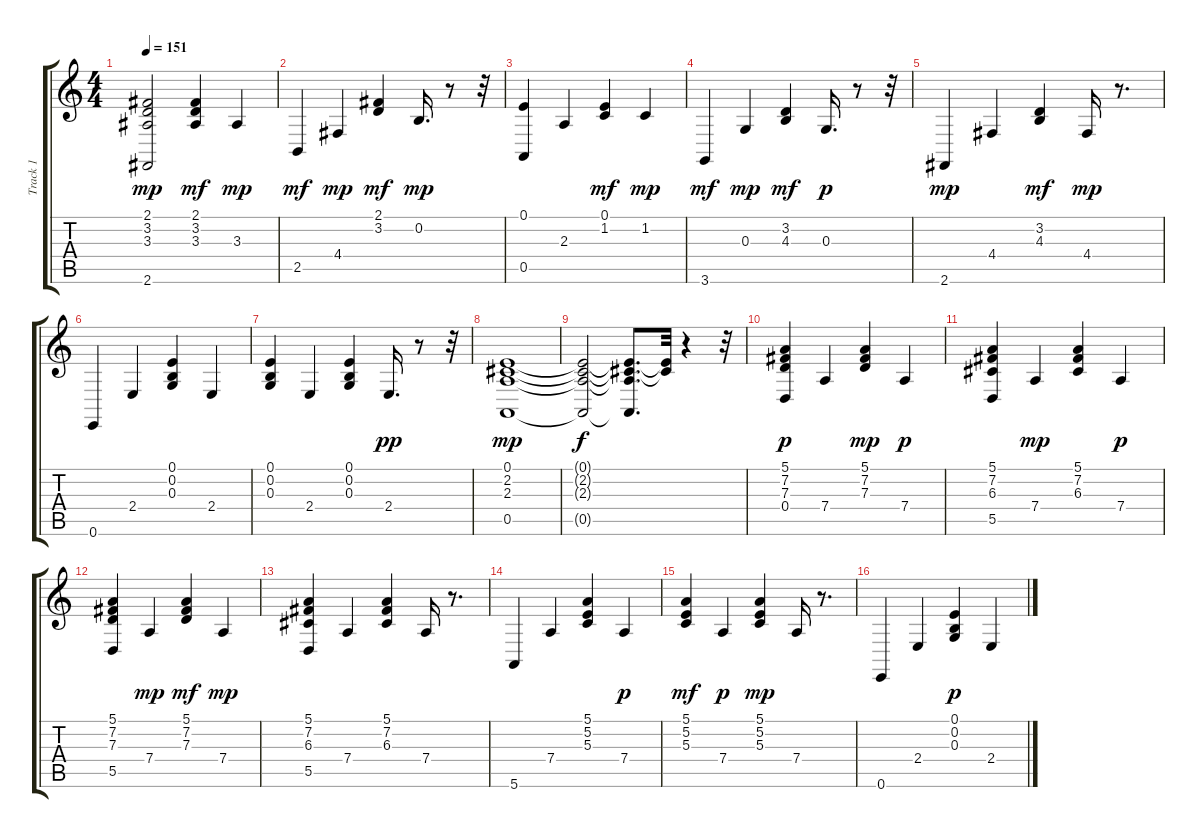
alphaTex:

\track ("Track 1" "Track 1") {instrument electricpiano1}
\staff {score tabs}
\tuning (E4 B3 G3 D3 A2 E2) {hide}
\ts (4 4)
\tempo 151
\clef g2
\ks c
(2.1 3.2 3.3 2.6).2{dy mp} (2.1 3.2 3.3).4{dy mf} 3.3.4{dy mp} |
2.5.4{dy mf} 4.4.4{dy mp} (2.1 3.2).4{dy mf} 0.2.16{d dy mp} r.8 r.32 |
(0.1 0.5).4 2.3.4 (0.1 1.2).4{dy mf} 1.2.4{dy mp} |
3.6.4{dy mf} 0.3.4{dy mp} (3.2 4.3).4{dy mf} 0.3.16{d dy p} r.8 r.32 |
2.6.4{dy mp} 4.4.4 (3.2 4.3).4{dy mf} 4.4.16{dy mp} r.8{d} |
0.6.4 2.4.4 (0.1 0.2 0.3).4 2.4.4 |
(0.1 0.2 0.3).4 2.4.4 (0.1 0.2 0.3).4 2.4.16{d dy pp} r.8 r.32 |
(0.1 2.2 2.3 0.5).1{dy mp} |
(0.1{t} 2.2{t} 2.3{t} 0.5{t}).2{dy f} (0.1{t} 2.2{t} 2.3{t} 0.5{t}).8{d} (0.1{t} 2.2{t}).32 r.4 r.32 |
(5.1 7.2 7.3 0.4).4{dy p} 7.4.4 (5.1 7.2 7.3).4{dy mp} 7.4.4{dy p} |
(5.1 7.2 6.3 5.5).4 7.4.4{dy mp} (5.1 7.2 6.3).4 7.4.4{dy p} |
(5.1 7.2 7.3 5.5).4 7.4.4{dy mp} (5.1 7.2 7.3).4{dy mf} 7.4.4{dy mp} |
(5.1 7.2 6.3 5.5).4 7.4.4 (5.1 7.2 6.3).4 7.4.16 r.8{d} |
5.6.4 7.4.4 (5.1 5.2 5.3).4 7.4.4{dy p} |
(5.1 5.2 5.3).4{dy mf} 7.4.4{dy p} (5.1 5.2 5.3).4{dy mp} 7.4.16 r.8{d} |
0.6.4 2.4.4 (0.1 0.2 0.3).4{dy p} 2.4.4
